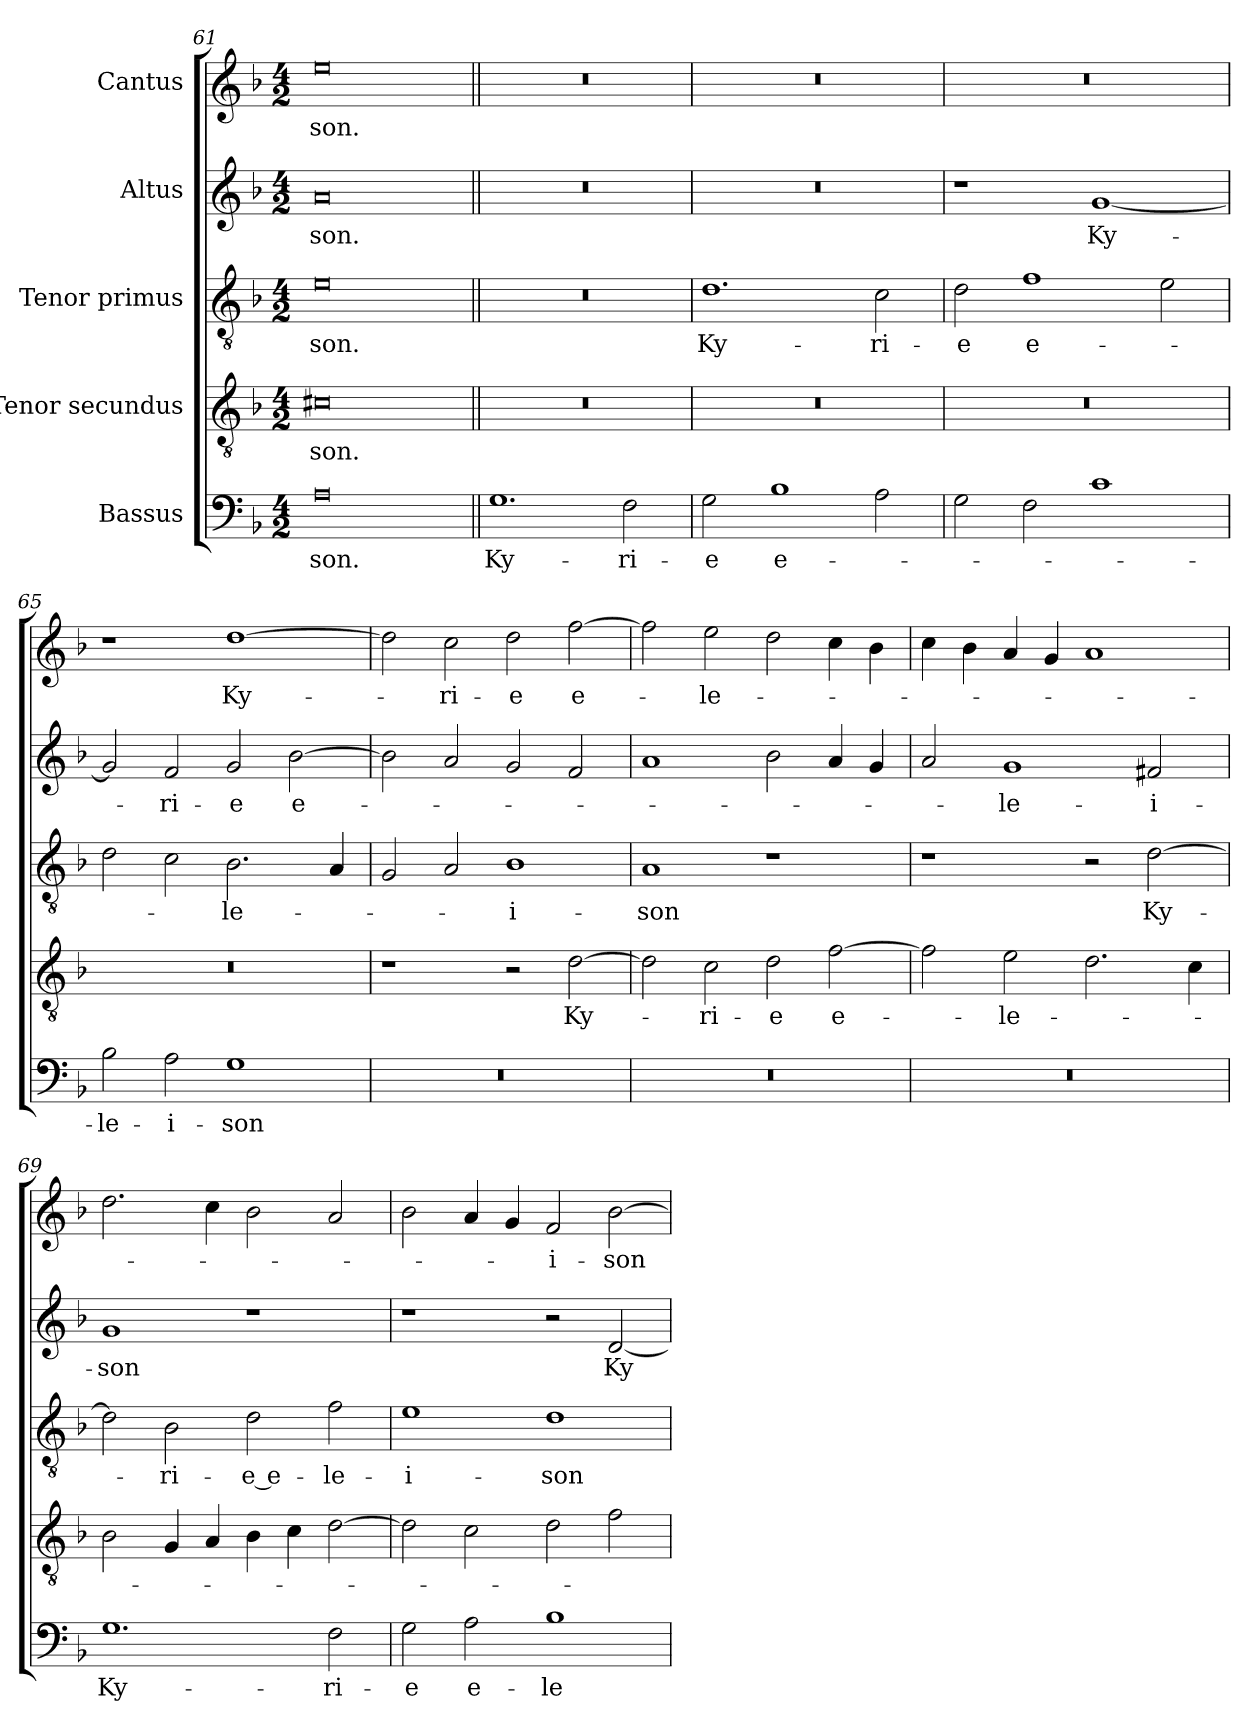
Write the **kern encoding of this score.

**kern	**text	**kern	**text	**kern	**text	**kern	**text	**kern	**text
*part5	*part5	*part4	*part4	*part3	*part3	*part2	*part2	*part1	*part1
*staff5	*staff5	*staff4	*staff4	*staff3	*staff3	*staff2	*staff2	*staff1	*staff1
*I"Bassus	*	*I"Tenor secundus	*	*I"Tenor primus	*	*I"Altus	*	*I"Cantus	*
*clefF4	*	*clefGv2	*	*clefGv2	*	*clefG2	*	*clefG2	*
*k[b-]	*	*k[b-]	*	*k[b-]	*	*k[b-]	*	*k[b-]	*
*M4/2	*	*M4/2	*	*M4/2	*	*M4/2	*	*M4/2	*
=61	=61	=61	=61	=61	=61	=61	=61	=61	=61
0A\	-son.	0c#X\	-son.	0e\	-son.	0a/	-son.	0ee\	-son.
=62||	=62||	=62||	=62||	=62||	=62||	=62||	=62||	=62||	=62||
1.G\	Ky-	0r	.	0r	.	0r	.	0r	.
2F\	-ri-	.	.	.	.	.	.	.	.
=63	=63	=63	=63	=63	=63	=63	=63	=63	=63
2G\	-e	0r	.	1.d\	Ky-	0r	.	0r	.
1B-\	e-	.	.	.	.	.	.	.	.
2A\	.	.	.	2c\	-ri-	.	.	.	.
=64	=64	=64	=64	=64	=64	=64	=64	=64	=64
2G\	.	0r	.	2d\	-e	1r	.	0r	.
2F\	.	.	.	1f\	e-	.	.	.	.
1c\	.	.	.	.	.	[1g/	Ky-	.	.
.	.	.	.	2e\	.	.	.	.	.
=65	=65	=65	=65	=65	=65	=65	=65	=65	=65
2B-\	-le-	0r	.	2d\	.	2g/]	.	1r	.
2A\	-i-	.	.	2c\	.	2f/	-ri-	.	.
1G\	-son	.	.	2.B-\	-le-	2g/	-e	[1dd\	Ky-
.	.	.	.	.	.	[2b-\	e-	.	.
.	.	.	.	4A/	.	.	.	.	.
=66	=66	=66	=66	=66	=66	=66	=66	=66	=66
0r	.	1r	.	2G/	.	2b-\]	.	2dd\]	.
.	.	.	.	2A/	.	2a/	.	2cc\	-ri-
.	.	2r	.	1B-\	-i-	2g/	.	2dd\	-e
.	.	[2d\	Ky-	.	.	2f/	.	[2ff\	e-
=67	=67	=67	=67	=67	=67	=67	=67	=67	=67
0r	.	2d\]	.	1A/	-son	1a/	.	2ff\]	.
.	.	2c\	-ri-	.	.	.	.	2ee\	-le-
.	.	2d\	-e	1r	.	2b-\	.	2dd\	.
.	.	[2f\	e-	.	.	4a/	.	4cc\	.
.	.	.	.	.	.	4g/	.	4b-\	.
=68	=68	=68	=68	=68	=68	=68	=68	=68	=68
0r	.	2f\]	.	1r	.	2a/	.	4cc\	.
.	.	.	.	.	.	.	.	4b-\	.
.	.	2e\	-le-	.	.	1g/	-le-	4a/	.
.	.	.	.	.	.	.	.	4g/	.
.	.	2.d\	.	2r	.	.	.	1a/	.
.	.	.	.	[2d\	Ky-	2f#X/	-i-	.	.
.	.	4c\	.	.	.	.	.	.	.
=69	=69	=69	=69	=69	=69	=69	=69	=69	=69
1.G\	Ky-	2B-\	.	2d\]	.	1g/	-son	2.dd\	.
.	.	4G/	.	2B-\	-ri-	.	.	.	.
.	.	4A/	.	.	.	.	.	4cc\	.
.	.	4B-\	.	2d\	-e e-	1r	.	2b-\	.
.	.	4c\	.	.	.	.	.	.	.
2F\	-ri-	[2d\	.	2f\	-le-	.	.	2a/	.
=70	=70	=70	=70	=70	=70	=70	=70	=70	=70
2G\	-e	2d\]	.	1e\	-i-	1r	.	2b-\	.
2A\	e-	2c\	.	.	.	.	.	4a/	.
.	.	.	.	.	.	.	.	4g/	.
1B-\	-le-	2d\	.	1d\	-son	2r	.	2f/	-i-
.	.	2f\	.	.	.	[2d/	Ky-	[2b-\	-son
=	=	=	=	=	=	=	=	=	=
*-	*-	*-	*-	*-	*-	*-	*-	*-	*-
